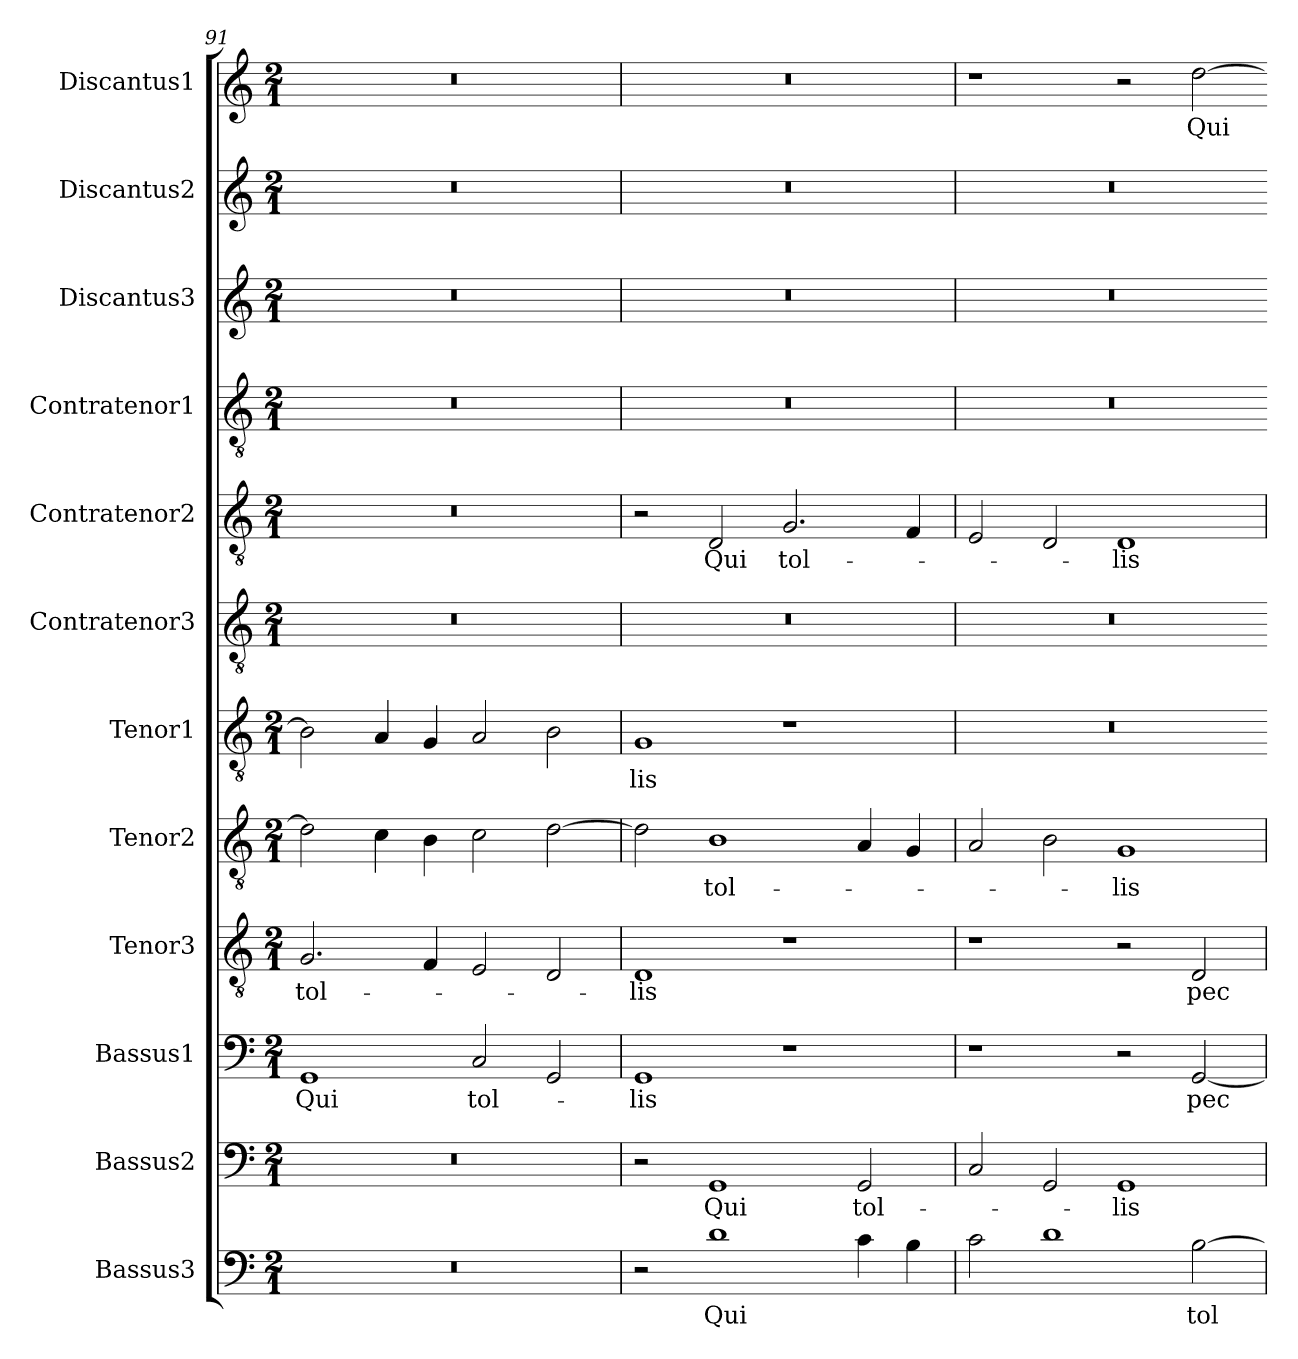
**kern	**text	**kern	**text	**kern	**text	**kern	**text	**kern	**text	**kern	**text	**kern	**kern	**text	**kern	**kern	**kern	**kern	**text
*part12	*part12	*part11	*part11	*part10	*part10	*part9	*part9	*part8	*part8	*part7	*part7	*part6	*part5	*part5	*part4	*part3	*part2	*part1	*part1
*staff12	*staff12	*staff11	*staff11	*staff10	*staff10	*staff9	*staff9	*staff8	*staff8	*staff7	*staff7	*staff6	*staff5	*staff5	*staff4	*staff3	*staff2	*staff1	*staff1
*I"Bassus3	*	*I"Bassus2	*	*I"Bassus1	*	*I"Tenor3	*	*I"Tenor2	*	*I"Tenor1	*	*I"Contratenor3	*I"Contratenor2	*	*I"Contratenor1	*I"Discantus3	*I"Discantus2	*I"Discantus1	*
*I'B3	*	*I'B2	*	*I'B1	*	*I'T3	*	*I'T2	*	*I'T1	*	*I'Ct3	*I'Ct2	*	*I'Ct1	*I'D3	*I'D2	*I'D1	*
*clefF4	*	*clefF4	*	*clefF4	*	*clefGv2	*	*clefGv2	*	*clefGv2	*	*clefGv2	*clefGv2	*	*clefGv2	*clefG2	*clefG2	*clefG2	*
*k[]	*	*k[]	*	*k[]	*	*k[]	*	*k[]	*	*k[]	*	*k[]	*k[]	*	*k[]	*k[]	*k[]	*k[]	*
*M2/1	*	*M2/1	*	*M2/1	*	*M2/1	*	*M2/1	*	*M2/1	*	*M2/1	*M2/1	*	*M2/1	*M2/1	*M2/1	*M2/1	*
=91	=91	=91	=91	=91	=91	=91	=91	=91	=91	=91	=91	=91	=91	=91	=91	=91	=91	=91	=91
0r	.	0r	.	1GG/	Qui	2.G/	tol-	2d\]	.	2B\]	.	0r	0r	.	0r	0r	0r	0r	.
.	.	.	.	.	.	.	.	4c\	.	4A/	.	.	.	.	.	.	.	.	.
.	.	.	.	.	.	4F/	.	4B\	.	4G/	.	.	.	.	.	.	.	.	.
.	.	.	.	2C/	tol-	2E/	.	2c\	.	2A/	.	.	.	.	.	.	.	.	.
.	.	.	.	2GG/	.	2D/	.	[2d\	.	2B\	.	.	.	.	.	.	.	.	.
=92	=92	=92	=92	=92	=92	=92	=92	=92	=92	=92	=92	=92	=92	=92	=92	=92	=92	=92	=92
2r	.	2r	.	1GG/	-lis	1D/	-lis	2d\]	.	1G/	-lis	0r	2r	.	0r	0r	0r	0r	.
1d\	Qui	1GG/	Qui	.	.	.	.	1B\	tol-	.	.	.	2D/	Qui	.	.	.	.	.
.	.	.	.	1r	.	1r	.	.	.	1r	.	.	2.G/	tol-	.	.	.	.	.
4c\	.	2GG/	tol-	.	.	.	.	4A/	.	.	.	.	.	.	.	.	.	.	.
4B\	.	.	.	.	.	.	.	4G/	.	.	.	.	4F/	.	.	.	.	.	.
=93	=93	=93	=93	=93	=93	=93	=93	=93	=93	=93	=93	=93	=93	=93	=93	=93	=93	=93	=93
2c\	.	2C/	.	1r	.	1r	.	2A/	.	0r	.	0r	2E/	.	0r	0r	0r	1r	.
1d\	.	2GG/	.	.	.	.	.	2B\	.	.	.	.	2D/	.	.	.	.	.	.
.	.	1GG/	-lis	2r	.	2r	.	1G/	-lis	.	.	.	1D/	-lis	.	.	.	2r	.
[2B\	tol-	.	.	[2GG/	pec-	2D/	pec-	.	.	.	.	.	.	.	.	.	.	[2dd\	Qui
=	=-	=	=-	=	=-	=	=-	=	=-	=	=-	=	=	=-	=	=	=	=-	=-
*-	*-	*-	*-	*-	*-	*-	*-	*-	*-	*-	*-	*-	*-	*-	*-	*-	*-	*-	*-
